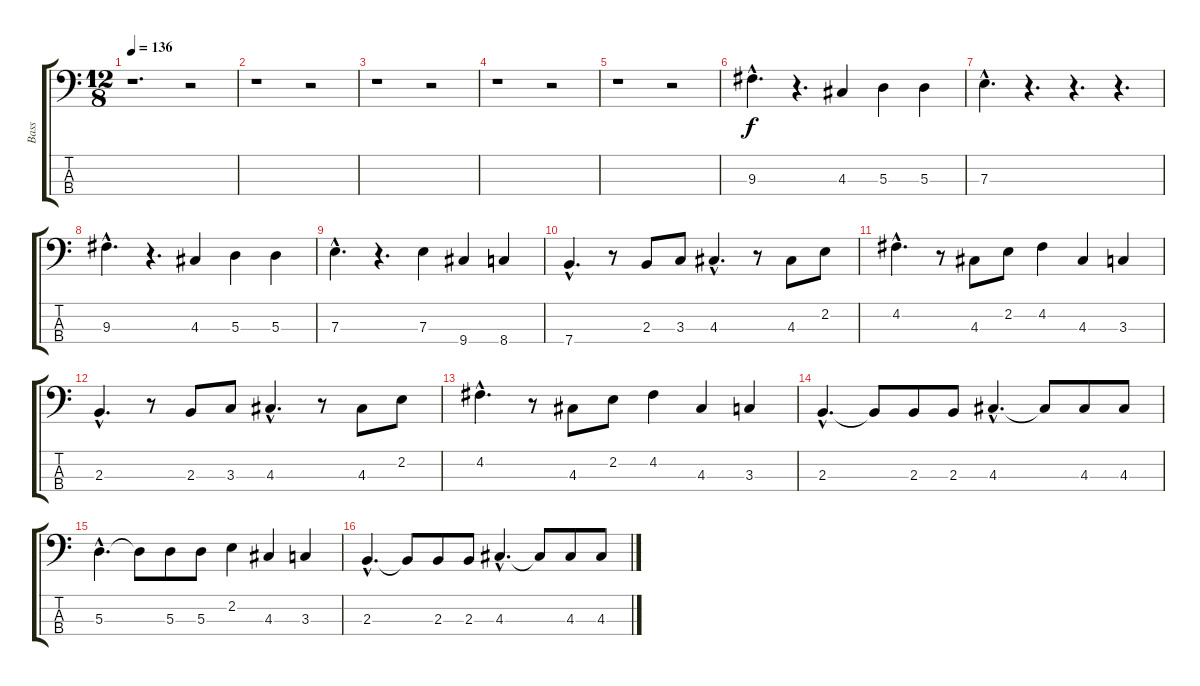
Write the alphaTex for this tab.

\track ("Bass" "Bass") {instrument electricbassfinger}
\staff {score tabs}
\tuning (G2 D2 A1 E1) {hide}
\ts (12 8)
\tempo 136
\clef f4
\ks c
r.1{d dy f instrument electricbassfinger} r.2 |
r.1 r.2 |
r.1 r.2 |
r.1 r.2 |
r.1 r.2 |
9.3{hac}.4{d} r.4{d} 4.3.4 5.3.4 5.3.4 |
7.3{hac}.4{d} r.4{d} r.4{d} r.4{d} |
9.3{hac}.4{d} r.4{d} 4.3.4 5.3.4 5.3.4 |
7.3{hac}.4{d} r.4{d} 7.3.4 9.4.4 8.4.4 |
7.4{hac}.4{d} r.8 2.3.8 3.3.8 4.3{hac}.4{d} r.8 4.3.8 2.2.8 |
4.2{hac}.4{d} r.8 4.3.8 2.2.8 4.2.4 4.3.4 3.3.4 |
2.3{hac}.4{d} r.8 2.3.8 3.3.8 4.3{hac}.4{d} r.8 4.3.8 2.2.8 |
4.2{hac}.4{d} r.8 4.3.8 2.2.8 4.2.4 4.3.4 3.3.4 |
2.3{hac}.4{d} 2.3{t}.8 2.3.8 2.3.8 4.3{hac}.4{d} 4.3{t}.8 4.3.8 4.3.8 |
5.3{hac}.4{d} 5.3{t}.8 5.3.8 5.3.8 2.2.4 4.3.4 3.3.4 |
2.3{hac}.4{d} 2.3{t}.8 2.3.8 2.3.8 4.3{hac}.4{d} 4.3{t}.8 4.3.8 4.3.8
